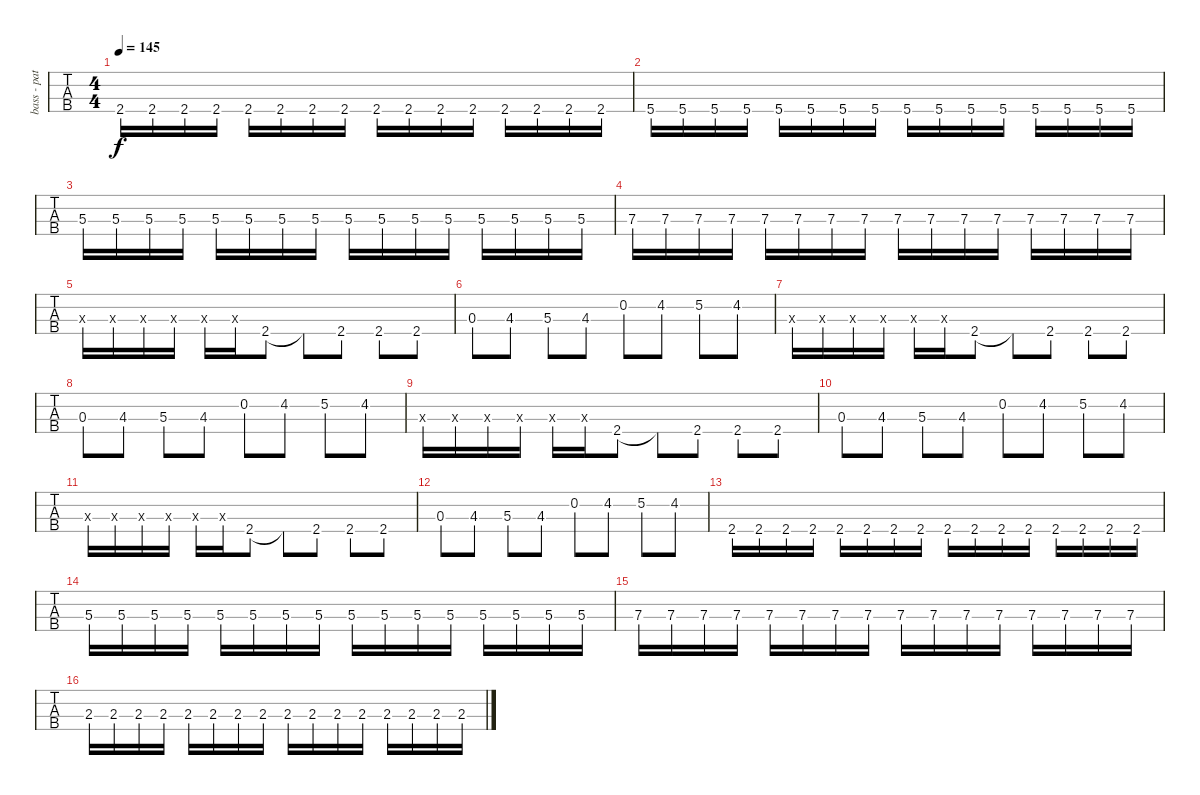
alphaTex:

\track ("bass - patricia " "bass - pat") {instrument electricbassfinger}
\staff {tabs}
\tuning (G2 D2 A1 E1) {hide}
\ts (4 4)
\tempo 145
\clef f4
\ks c
2.4.16{dy f} 2.4.16 2.4.16 2.4.16 2.4.16 2.4.16 2.4.16 2.4.16 2.4.16 2.4.16 2.4.16 2.4.16 2.4.16 2.4.16 2.4.16 2.4.16 |
5.4.16 5.4.16 5.4.16 5.4.16 5.4.16 5.4.16 5.4.16 5.4.16 5.4.16 5.4.16 5.4.16 5.4.16 5.4.16 5.4.16 5.4.16 5.4.16 |
5.3.16 5.3.16 5.3.16 5.3.16 5.3.16 5.3.16 5.3.16 5.3.16 5.3.16 5.3.16 5.3.16 5.3.16 5.3.16 5.3.16 5.3.16 5.3.16 |
7.3.16 7.3.16 7.3.16 7.3.16 7.3.16 7.3.16 7.3.16 7.3.16 7.3.16 7.3.16 7.3.16 7.3.16 7.3.16 7.3.16 7.3.16 7.3.16 |
0.3{x}.16 0.3{x}.16 0.3{x}.16 0.3{x}.16 0.3{x}.16 0.3{x}.16 2.4.8 2.4{t}.8 2.4.8 2.4.8 2.4.8 |
0.3.8 4.3.8 5.3.8 4.3.8 0.2.8 4.2.8 5.2.8 4.2.8 |
0.3{x}.16 0.3{x}.16 0.3{x}.16 0.3{x}.16 0.3{x}.16 0.3{x}.16 2.4.8 2.4{t}.8 2.4.8 2.4.8 2.4.8 |
0.3.8 4.3.8 5.3.8 4.3.8 0.2.8 4.2.8 5.2.8 4.2.8 |
0.3{x}.16 0.3{x}.16 0.3{x}.16 0.3{x}.16 0.3{x}.16 0.3{x}.16 2.4.8 2.4{t}.8 2.4.8 2.4.8 2.4.8 |
0.3.8 4.3.8 5.3.8 4.3.8 0.2.8 4.2.8 5.2.8 4.2.8 |
0.3{x}.16 0.3{x}.16 0.3{x}.16 0.3{x}.16 0.3{x}.16 0.3{x}.16 2.4.8 2.4{t}.8 2.4.8 2.4.8 2.4.8 |
0.3.8 4.3.8 5.3.8 4.3.8 0.2.8 4.2.8 5.2.8 4.2.8 |
2.4.16 2.4.16 2.4.16 2.4.16 2.4.16 2.4.16 2.4.16 2.4.16 2.4.16 2.4.16 2.4.16 2.4.16 2.4.16 2.4.16 2.4.16 2.4.16 |
5.3.16 5.3.16 5.3.16 5.3.16 5.3.16 5.3.16 5.3.16 5.3.16 5.3.16 5.3.16 5.3.16 5.3.16 5.3.16 5.3.16 5.3.16 5.3.16 |
7.3.16 7.3.16 7.3.16 7.3.16 7.3.16 7.3.16 7.3.16 7.3.16 7.3.16 7.3.16 7.3.16 7.3.16 7.3.16 7.3.16 7.3.16 7.3.16 |
2.3.16 2.3.16 2.3.16 2.3.16 2.3.16 2.3.16 2.3.16 2.3.16 2.3.16 2.3.16 2.3.16 2.3.16 2.3.16 2.3.16 2.3.16 2.3.16
